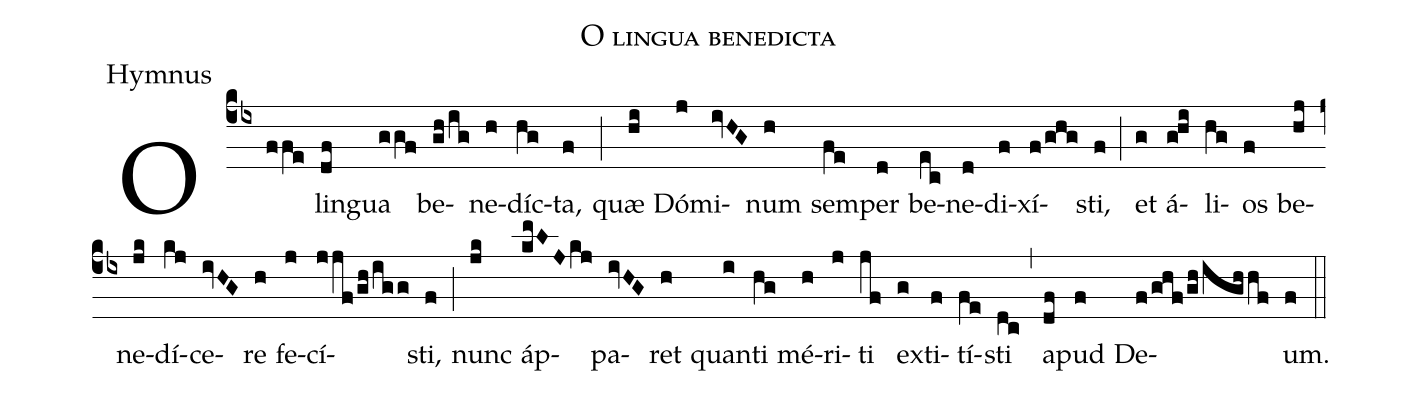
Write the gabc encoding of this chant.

name:O lingua benedicta;
office-part:Hymnus;
%%
(cb4)
O(ffe) lin(df)gua(ggf) be(gh/ig)ne(h)díc(hg)ta,(f) (;)
quæ(hi) Dó(j)mi(ivHG)num(h) sem(fe)per(d) be(ec)ne(d)di(f)xí(f/ghg)sti,(f) (;)
et(g) á(ghi)li(hg)os(f) be(hj)ne(jk)dí(kj)ce(ivHG)re(h) fe(j)cí(jjf/gh/igg)sti,(f) (;)
nunc(jk) áp(kmLJkj)pa(ivHG)ret(h) quan(i)ti(hg) mé(h)ri(j)ti(jf) ex(g)ti(f)tí(fe)sti(dc) (,) a(df)pud(f) De(f/ghf/gh/ighhf)um.(f) (::)
